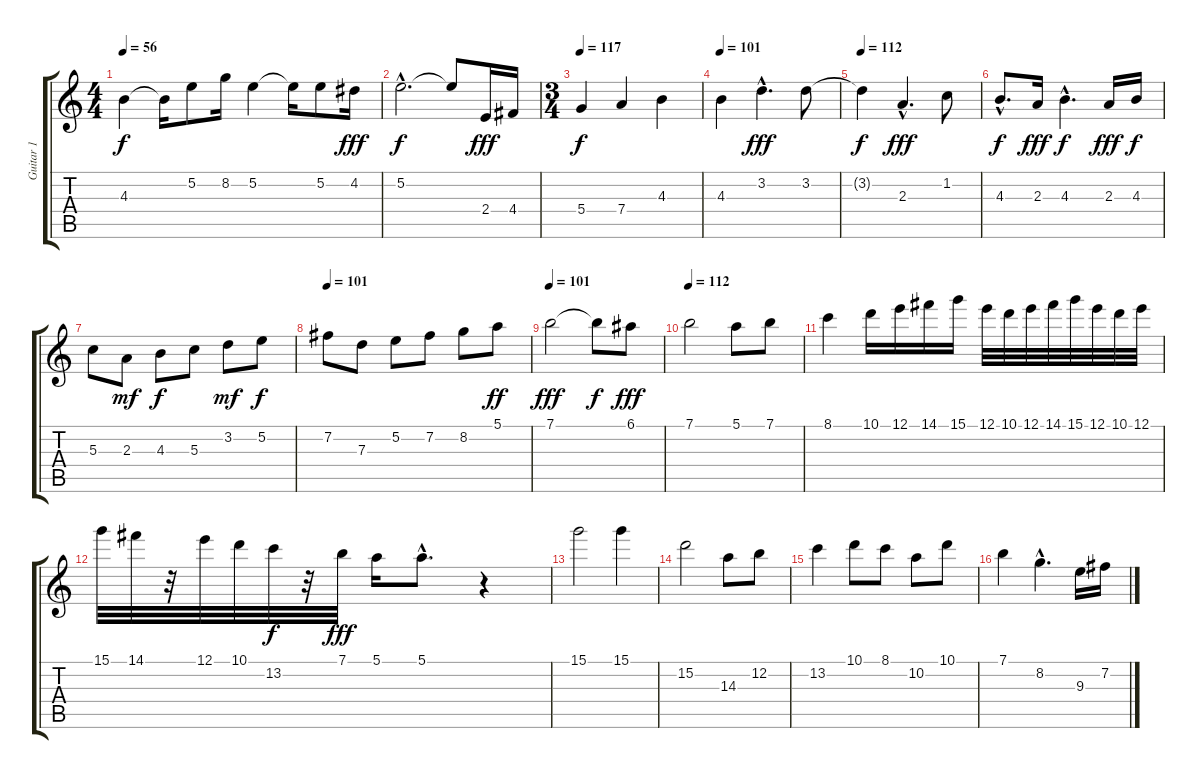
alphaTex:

\track ("Guitar 1" "Guitar 1") {instrument distortionguitar}
\staff {score tabs}
\tuning (E4 B3 G3 D3 A2 E2) {hide}
\ts (4 4)
\tempo 56
\clef g2
\ks c
4.3.4{dy f} 4.3{t}.16 5.2.8 8.2.16 5.2.4 5.2{t}.16 5.2.8 4.2.16{dy fff} |
5.2{hac}.2{d dy f} 5.2{t}.8 2.4.16{dy fff} 4.4.16 |
\ts (3 4)
\tempo 117
5.4.4{dy f} 7.4.4 4.3.4 |
\tempo 101
4.3.4 3.2{hac}.4{d dy fff} 3.2.8 |
\tempo 112
3.2{t}.4{dy f} 2.3{hac}.4{d dy fff} 1.2.8 |
4.3{hac}.8{d dy f} 2.3.16{dy fff} 4.3{hac}.4{d dy f} 2.3.16{dy fff} 4.3.16{dy f} |
5.3.8 2.3.8{dy mf} 4.3.8{dy f} 5.3.8 3.2.8{dy mf} 5.2.8{dy f} |
\tempo 101
7.2.8 7.3.8 5.2.8 7.2.8 8.2.8 5.1.8{dy ff} |
\tempo 101
7.1.2{dy fff} 7.1{t}.8{dy f} 6.1.8{dy fff} |
\tempo 112
7.1.2 5.1.8 7.1.8 |
8.1.4 10.1.16 12.1.16 14.1.16 15.1.16 12.1.32 10.1.32 12.1.32 14.1.32 15.1.32 12.1.32 10.1.32 12.1.32 |
15.1.32 14.1.32 r.32 12.1.32 10.1.32 13.2.32{dy f} r.32 7.1.32{dy fff} 5.1.16 5.1{hac}.8{d} r.4 |
15.1.2 15.1.4 |
15.2.2 14.3.8 12.2.8 |
13.2.4 10.1.8 8.1.8 10.2.8 10.1.8 |
7.1.4 8.2{hac}.4{d} 9.3.16 7.2.16
